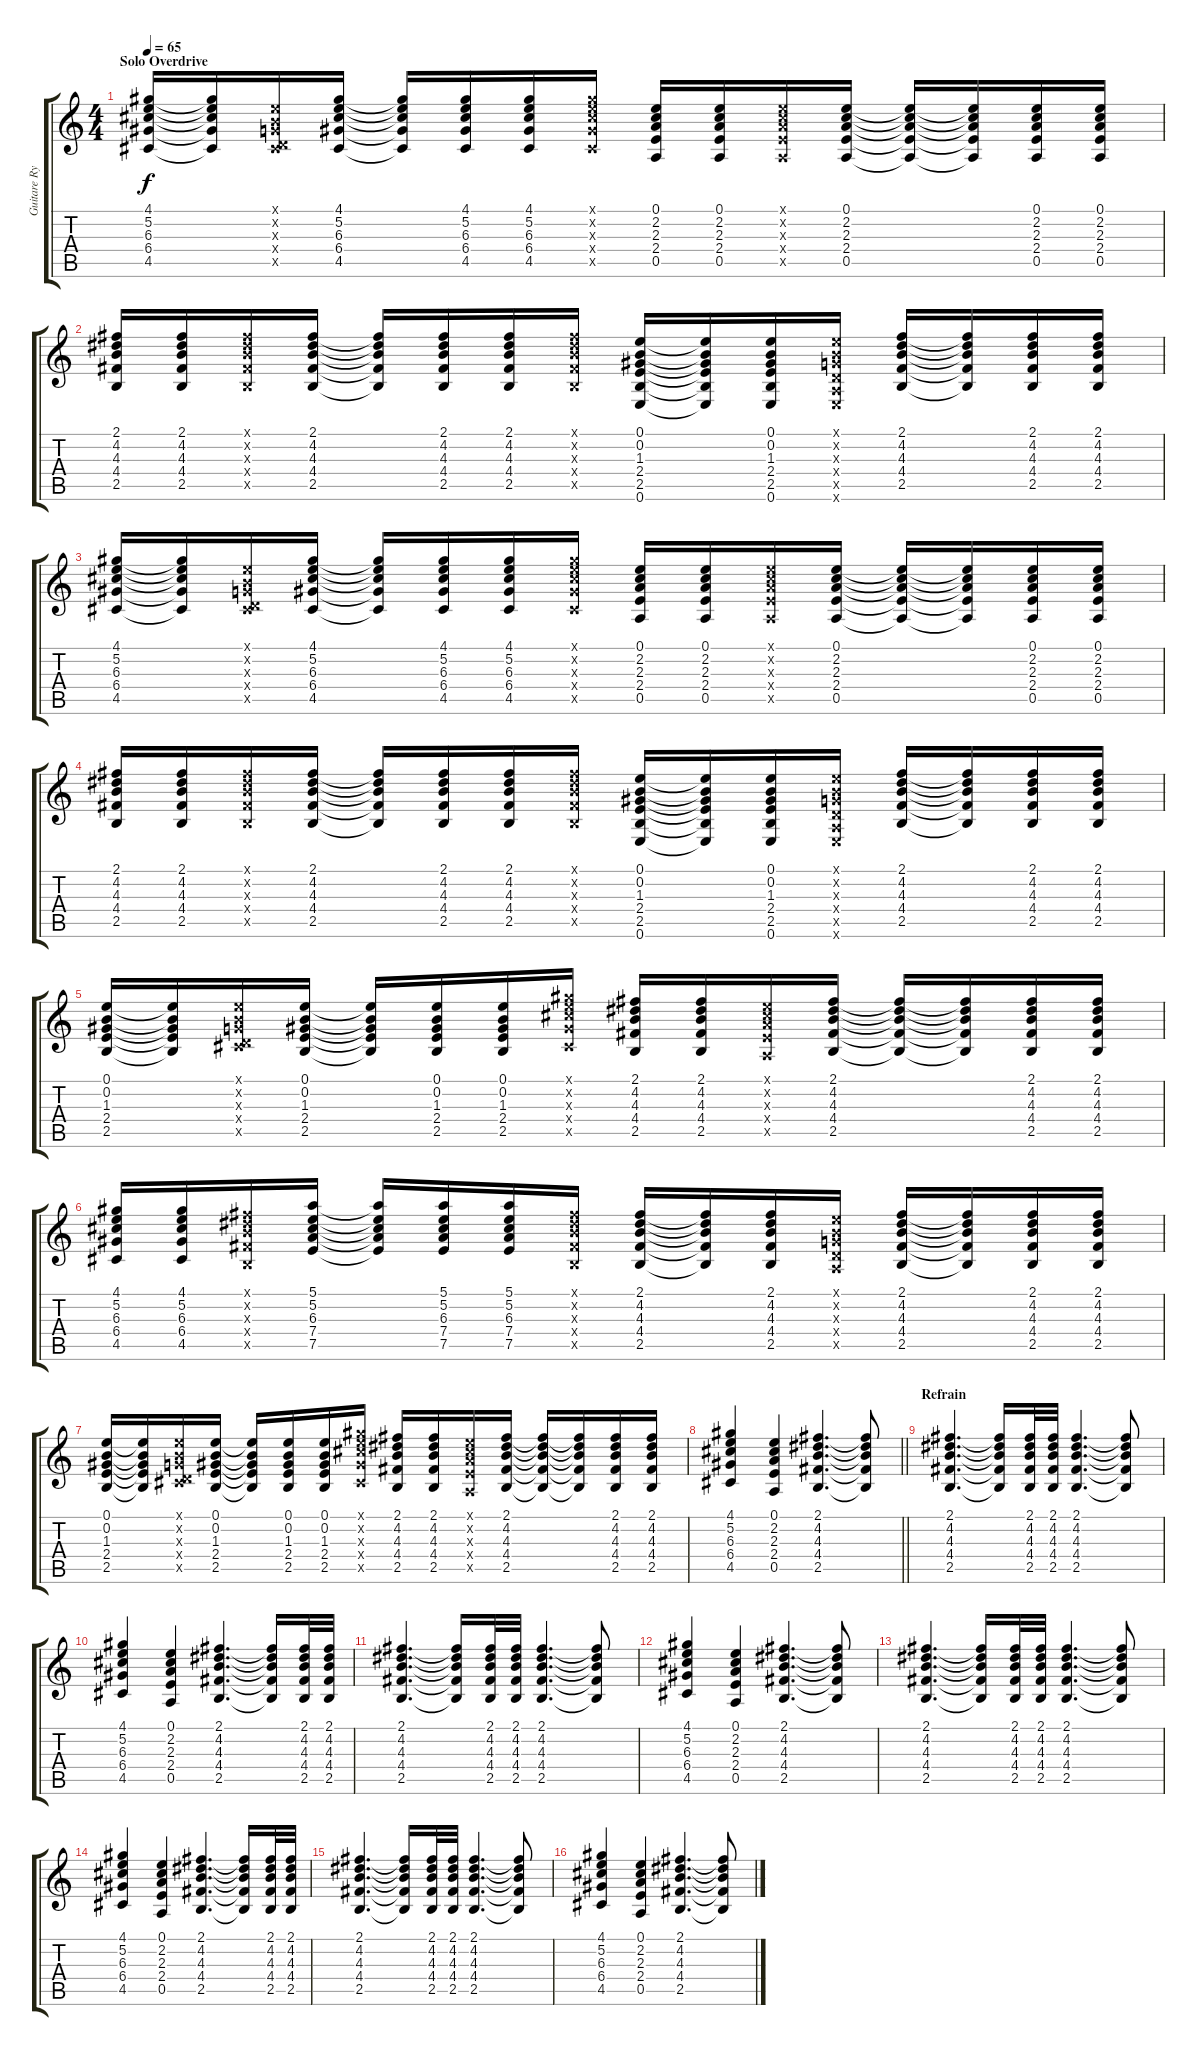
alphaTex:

\track ("Guitare Rythmique" "Guitare Ry") {instrument electricguitarclean}
\staff {score tabs}
\tuning (E4 B3 G3 D3 A2 E2) {hide}
\ts (4 4)
\section ("" "Solo Overdrive")
\tempo 65
\clef g2
\ks c
(4.1 5.2 6.3 6.4 4.5).16{dy f} (4.1{t} 5.2{t} 6.3{t} 6.4{t} 4.5{t}).16 (0.1{x} 0.2{x} 0.3{x} 0.4{x} 4.5{x}).16 (4.1 5.2 6.3 6.4 4.5).16 (4.1{t} 5.2{t} 6.3{t} 6.4{t} 4.5{t}).16 (4.1 5.2 6.3 6.4 4.5).16 (4.1 5.2 6.3 6.4 4.5).16 (4.1{x} 5.2{x} 6.3{x} 6.4{x} 4.5{x}).16 (0.1 2.2 2.3 2.4 0.5).16 (0.1 2.2 2.3 2.4 0.5).16 (0.1{x} 2.2{x} 2.3{x} 2.4{x} 0.5{x}).16 (0.1 2.2 2.3 2.4 0.5).16 (0.1{t} 2.2{t} 2.3{t} 2.4{t} 0.5{t}).16 (0.1{t} 2.2{t} 2.3{t} 2.4{t} 0.5{t}).16 (0.1 2.2 2.3 2.4 0.5).16 (0.1 2.2 2.3 2.4 0.5).16 |
(2.1 4.2 4.3 4.4 2.5).16 (2.1 4.2 4.3 4.4 2.5).16 (2.1{x} 4.2{x} 4.3{x} 4.4{x} 2.5{x}).16 (2.1 4.2 4.3 4.4 2.5).16 (2.1{t} 4.2{t} 4.3{t} 4.4{t} 2.5{t}).16 (2.1 4.2 4.3 4.4 2.5).16 (2.1 4.2 4.3 4.4 2.5).16 (2.1{x} 4.2{x} 4.3{x} 4.4{x} 2.5{x}).16 (0.1 0.2 1.3 2.4 2.5 0.6).16 (0.1{t} 0.2{t} 1.3{t} 2.4{t} 2.5{t} 0.6{t}).16 (0.1 0.2 1.3 2.4 2.5 0.6).16 (0.1{x} 0.2{x} 0.3{x} 0.4{x} 0.5{x} 0.6{x}).16 (2.1 4.2 4.3 4.4 2.5).16 (2.1{t} 4.2{t} 4.3{t} 4.4{t} 2.5{t}).16 (2.1 4.2 4.3 4.4 2.5).16 (2.1 4.2 4.3 4.4 2.5).16 |
(4.1 5.2 6.3 6.4 4.5).16 (4.1{t} 5.2{t} 6.3{t} 6.4{t} 4.5{t}).16 (0.1{x} 0.2{x} 0.3{x} 0.4{x} 4.5{x}).16 (4.1 5.2 6.3 6.4 4.5).16 (4.1{t} 5.2{t} 6.3{t} 6.4{t} 4.5{t}).16 (4.1 5.2 6.3 6.4 4.5).16 (4.1 5.2 6.3 6.4 4.5).16 (4.1{x} 5.2{x} 6.3{x} 6.4{x} 4.5{x}).16 (0.1 2.2 2.3 2.4 0.5).16 (0.1 2.2 2.3 2.4 0.5).16 (0.1{x} 2.2{x} 2.3{x} 2.4{x} 0.5{x}).16 (0.1 2.2 2.3 2.4 0.5).16 (0.1{t} 2.2{t} 2.3{t} 2.4{t} 0.5{t}).16 (0.1{t} 2.2{t} 2.3{t} 2.4{t} 0.5{t}).16 (0.1 2.2 2.3 2.4 0.5).16 (0.1 2.2 2.3 2.4 0.5).16 |
(2.1 4.2 4.3 4.4 2.5).16 (2.1 4.2 4.3 4.4 2.5).16 (2.1{x} 4.2{x} 4.3{x} 4.4{x} 2.5{x}).16 (2.1 4.2 4.3 4.4 2.5).16 (2.1{t} 4.2{t} 4.3{t} 4.4{t} 2.5{t}).16 (2.1 4.2 4.3 4.4 2.5).16 (2.1 4.2 4.3 4.4 2.5).16 (2.1{x} 4.2{x} 4.3{x} 4.4{x} 2.5{x}).16 (0.1 0.2 1.3 2.4 2.5 0.6).16 (0.1{t} 0.2{t} 1.3{t} 2.4{t} 2.5{t} 0.6{t}).16 (0.1 0.2 1.3 2.4 2.5 0.6).16 (0.1{x} 0.2{x} 0.3{x} 0.4{x} 0.5{x} 0.6{x}).16 (2.1 4.2 4.3 4.4 2.5).16 (2.1{t} 4.2{t} 4.3{t} 4.4{t} 2.5{t}).16 (2.1 4.2 4.3 4.4 2.5).16 (2.1 4.2 4.3 4.4 2.5).16 |
(0.1 0.2 1.3 2.4 2.5).16 (0.1{t} 0.2{t} 1.3{t} 2.4{t} 2.5{t}).16 (0.1{x} 0.2{x} 0.3{x} 0.4{x} 4.5{x}).16 (0.1 0.2 1.3 2.4 2.5).16 (0.1{t} 0.2{t} 1.3{t} 2.4{t} 2.5{t}).16 (0.1 0.2 1.3 2.4 2.5).16 (0.1 0.2 1.3 2.4 2.5).16 (4.1{x} 5.2{x} 6.3{x} 6.4{x} 4.5{x}).16 (2.1 4.2 4.3 4.4 2.5).16 (2.1 4.2 4.3 4.4 2.5).16 (0.1{x} 2.2{x} 2.3{x} 2.4{x} 0.5{x}).16 (2.1 4.2 4.3 4.4 2.5).16 (2.1{t} 4.2{t} 4.3{t} 4.4{t} 2.5{t}).16 (2.1{t} 4.2{t} 4.3{t} 4.4{t} 2.5{t}).16 (2.1 4.2 4.3 4.4 2.5).16 (2.1 4.2 4.3 4.4 2.5).16 |
(4.1 5.2 6.3 6.4 4.5).16 (4.1 5.2 6.3 6.4 4.5).16 (2.1{x} 4.2{x} 4.3{x} 4.4{x} 2.5{x}).16 (5.1 5.2 6.3 7.4 7.5).16 (5.1{t} 5.2{t} 6.3{t} 7.4{t} 7.5{t}).16 (5.1 5.2 6.3 7.4 7.5).16 (5.1 5.2 6.3 7.4 7.5).16 (2.1{x} 4.2{x} 4.3{x} 4.4{x} 2.5{x}).16 (2.1 4.2 4.3 4.4 2.5).16 (2.1{t} 4.2{t} 4.3{t} 4.4{t} 2.5{t}).16 (2.1 4.2 4.3 4.4 2.5).16 (0.1{x} 0.2{x} 0.3{x} 0.4{x} 0.5{x}).16 (2.1 4.2 4.3 4.4 2.5).16 (2.1{t} 4.2{t} 4.3{t} 4.4{t} 2.5{t}).16 (2.1 4.2 4.3 4.4 2.5).16 (2.1 4.2 4.3 4.4 2.5).16 |
(0.1 0.2 1.3 2.4 2.5).16 (0.1{t} 0.2{t} 1.3{t} 2.4{t} 2.5{t}).16 (0.1{x} 0.2{x} 0.3{x} 0.4{x} 4.5{x}).16 (0.1 0.2 1.3 2.4 2.5).16 (0.1{t} 0.2{t} 1.3{t} 2.4{t} 2.5{t}).16 (0.1 0.2 1.3 2.4 2.5).16 (0.1 0.2 1.3 2.4 2.5).16 (4.1{x} 5.2{x} 6.3{x} 6.4{x} 4.5{x}).16 (2.1 4.2 4.3 4.4 2.5).16 (2.1 4.2 4.3 4.4 2.5).16 (0.1{x} 2.2{x} 2.3{x} 2.4{x} 0.5{x}).16 (2.1 4.2 4.3 4.4 2.5).16 (2.1{t} 4.2{t} 4.3{t} 4.4{t} 2.5{t}).16 (2.1{t} 4.2{t} 4.3{t} 4.4{t} 2.5{t}).16 (2.1 4.2 4.3 4.4 2.5).16 (2.1 4.2 4.3 4.4 2.5).16 |
\barLineRight lightlight
(4.1 5.2 6.3 6.4 4.5).4 (0.1 2.2 2.3 2.4 0.5).4 (2.1 4.2 4.3 4.4 2.5).4{d} (2.1{t} 4.2{t} 4.3{t} 4.4{t} 2.5{t}).8 |
\section ("" "Refrain")
(2.1 4.2 4.3 4.4 2.5).4{d volume 16} (2.1{t} 4.2{t} 4.3{t} 4.4{t} 2.5{t}).16 (2.1 4.2 4.3 4.4 2.5).32 (2.1 4.2 4.3 4.4 2.5).32 (2.1 4.2 4.3 4.4 2.5).4{d} (2.1{t} 4.2{t} 4.3{t} 4.4{t} 2.5{t}).8 |
(4.1 5.2 6.3 6.4 4.5).4 (0.1 2.2 2.3 2.4 0.5).4 (2.1 4.2 4.3 4.4 2.5).4{d} (2.1{t} 4.2{t} 4.3{t} 4.4{t} 2.5{t}).16 (2.1 4.2 4.3 4.4 2.5).32 (2.1 4.2 4.3 4.4 2.5).32 |
(2.1 4.2 4.3 4.4 2.5).4{d} (2.1{t} 4.2{t} 4.3{t} 4.4{t} 2.5{t}).16 (2.1 4.2 4.3 4.4 2.5).32 (2.1 4.2 4.3 4.4 2.5).32 (2.1 4.2 4.3 4.4 2.5).4{d} (2.1{t} 4.2{t} 4.3{t} 4.4{t} 2.5{t}).8 |
(4.1 5.2 6.3 6.4 4.5).4 (0.1 2.2 2.3 2.4 0.5).4 (2.1 4.2 4.3 4.4 2.5).4{d} (2.1{t} 4.2{t} 4.3{t} 4.4{t} 2.5{t}).8 |
(2.1 4.2 4.3 4.4 2.5).4{d} (2.1{t} 4.2{t} 4.3{t} 4.4{t} 2.5{t}).16 (2.1 4.2 4.3 4.4 2.5).32 (2.1 4.2 4.3 4.4 2.5).32 (2.1 4.2 4.3 4.4 2.5).4{d} (2.1{t} 4.2{t} 4.3{t} 4.4{t} 2.5{t}).8 |
(4.1 5.2 6.3 6.4 4.5).4 (0.1 2.2 2.3 2.4 0.5).4 (2.1 4.2 4.3 4.4 2.5).4{d} (2.1{t} 4.2{t} 4.3{t} 4.4{t} 2.5{t}).16 (2.1 4.2 4.3 4.4 2.5).32 (2.1 4.2 4.3 4.4 2.5).32 |
(2.1 4.2 4.3 4.4 2.5).4{d} (2.1{t} 4.2{t} 4.3{t} 4.4{t} 2.5{t}).16 (2.1 4.2 4.3 4.4 2.5).32 (2.1 4.2 4.3 4.4 2.5).32 (2.1 4.2 4.3 4.4 2.5).4{d} (2.1{t} 4.2{t} 4.3{t} 4.4{t} 2.5{t}).8 |
(4.1 5.2 6.3 6.4 4.5).4 (0.1 2.2 2.3 2.4 0.5).4 (2.1 4.2 4.3 4.4 2.5).4{d} (2.1{t} 4.2{t} 4.3{t} 4.4{t} 2.5{t}).8
